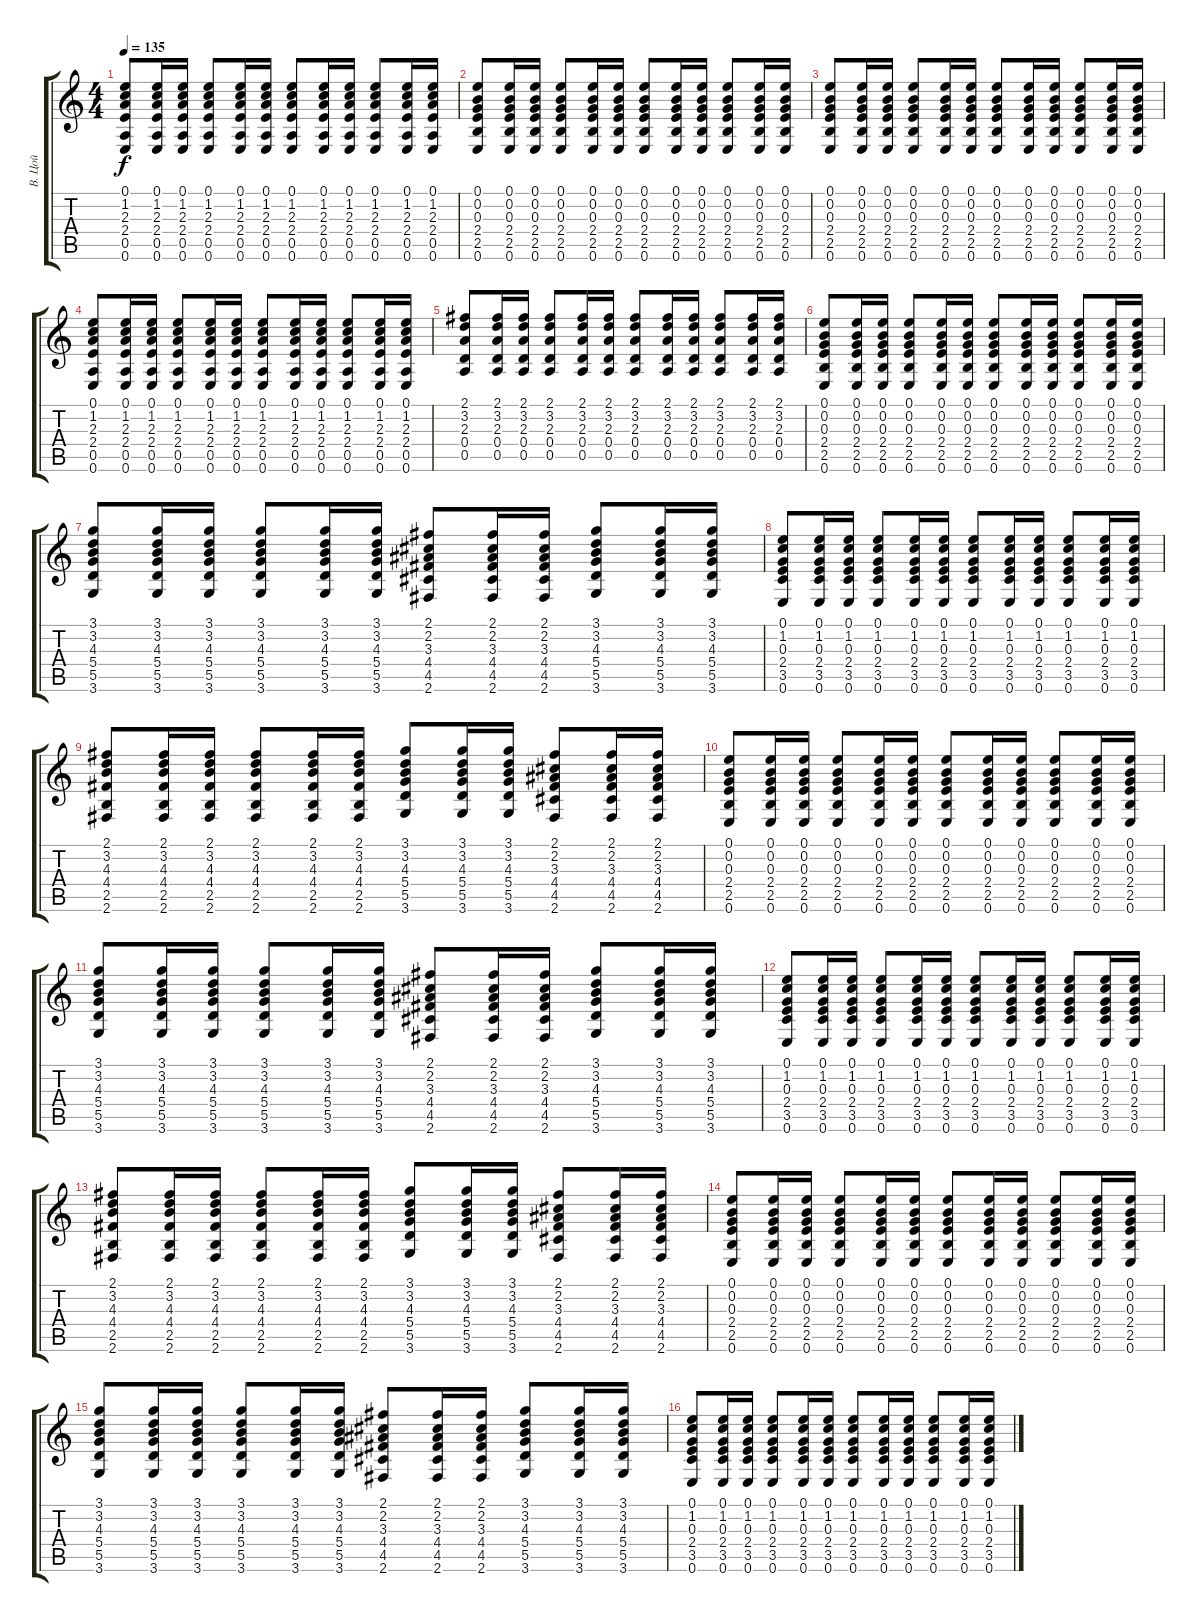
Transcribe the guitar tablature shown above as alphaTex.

\track ("В. Цой" "В. Цой") {instrument acousticguitarsteel}
\staff {score tabs}
\tuning (E4 B3 G3 D3 A2 E2) {hide}
\ts (4 4)
\tempo 135
\clef g2
\ks c
(0.1 1.2 2.3 2.4 0.5 0.6).8{dy f} (0.1 1.2 2.3 2.4 0.5 0.6).16 (0.1 1.2 2.3 2.4 0.5 0.6).16 (0.1 1.2 2.3 2.4 0.5 0.6).8 (0.1 1.2 2.3 2.4 0.5 0.6).16 (0.1 1.2 2.3 2.4 0.5 0.6).16 (0.1 1.2 2.3 2.4 0.5 0.6).8 (0.1 1.2 2.3 2.4 0.5 0.6).16 (0.1 1.2 2.3 2.4 0.5 0.6).16 (0.1 1.2 2.3 2.4 0.5 0.6).8 (0.1 1.2 2.3 2.4 0.5 0.6).16 (0.1 1.2 2.3 2.4 0.5 0.6).16 |
(0.1 0.2 0.3 2.4 2.5 0.6).8 (0.1 0.2 0.3 2.4 2.5 0.6).16 (0.1 0.2 0.3 2.4 2.5 0.6).16 (0.1 0.2 0.3 2.4 2.5 0.6).8 (0.1 0.2 0.3 2.4 2.5 0.6).16 (0.1 0.2 0.3 2.4 2.5 0.6).16 (0.1 0.2 0.3 2.4 2.5 0.6).8 (0.1 0.2 0.3 2.4 2.5 0.6).16 (0.1 0.2 0.3 2.4 2.5 0.6).16 (0.1 0.2 0.3 2.4 2.5 0.6).8 (0.1 0.2 0.3 2.4 2.5 0.6).16 (0.1 0.2 0.3 2.4 2.5 0.6).16 |
(0.1 0.2 0.3 2.4 2.5 0.6).8 (0.1 0.2 0.3 2.4 2.5 0.6).16 (0.1 0.2 0.3 2.4 2.5 0.6).16 (0.1 0.2 0.3 2.4 2.5 0.6).8 (0.1 0.2 0.3 2.4 2.5 0.6).16 (0.1 0.2 0.3 2.4 2.5 0.6).16 (0.1 0.2 0.3 2.4 2.5 0.6).8 (0.1 0.2 0.3 2.4 2.5 0.6).16 (0.1 0.2 0.3 2.4 2.5 0.6).16 (0.1 0.2 0.3 2.4 2.5 0.6).8 (0.1 0.2 0.3 2.4 2.5 0.6).16 (0.1 0.2 0.3 2.4 2.5 0.6).16 |
(0.1 1.2 2.3 2.4 0.5 0.6).8 (0.1 1.2 2.3 2.4 0.5 0.6).16 (0.1 1.2 2.3 2.4 0.5 0.6).16 (0.1 1.2 2.3 2.4 0.5 0.6).8 (0.1 1.2 2.3 2.4 0.5 0.6).16 (0.1 1.2 2.3 2.4 0.5 0.6).16 (0.1 1.2 2.3 2.4 0.5 0.6).8 (0.1 1.2 2.3 2.4 0.5 0.6).16 (0.1 1.2 2.3 2.4 0.5 0.6).16 (0.1 1.2 2.3 2.4 0.5 0.6).8 (0.1 1.2 2.3 2.4 0.5 0.6).16 (0.1 1.2 2.3 2.4 0.5 0.6).16 |
(2.1 3.2 2.3 0.4 0.5).8 (2.1 3.2 2.3 0.4 0.5).16 (2.1 3.2 2.3 0.4 0.5).16 (2.1 3.2 2.3 0.4 0.5).8 (2.1 3.2 2.3 0.4 0.5).16 (2.1 3.2 2.3 0.4 0.5).16 (2.1 3.2 2.3 0.4 0.5).8 (2.1 3.2 2.3 0.4 0.5).16 (2.1 3.2 2.3 0.4 0.5).16 (2.1 3.2 2.3 0.4 0.5).8 (2.1 3.2 2.3 0.4 0.5).16 (2.1 3.2 2.3 0.4 0.5).16 |
(0.1 0.2 0.3 2.4 2.5 0.6).8 (0.1 0.2 0.3 2.4 2.5 0.6).16 (0.1 0.2 0.3 2.4 2.5 0.6).16 (0.1 0.2 0.3 2.4 2.5 0.6).8 (0.1 0.2 0.3 2.4 2.5 0.6).16 (0.1 0.2 0.3 2.4 2.5 0.6).16 (0.1 0.2 0.3 2.4 2.5 0.6).8 (0.1 0.2 0.3 2.4 2.5 0.6).16 (0.1 0.2 0.3 2.4 2.5 0.6).16 (0.1 0.2 0.3 2.4 2.5 0.6).8 (0.1 0.2 0.3 2.4 2.5 0.6).16 (0.1 0.2 0.3 2.4 2.5 0.6).16 |
(3.1 3.2 4.3 5.4 5.5 3.6).8 (3.1 3.2 4.3 5.4 5.5 3.6).16 (3.1 3.2 4.3 5.4 5.5 3.6).16 (3.1 3.2 4.3 5.4 5.5 3.6).8 (3.1 3.2 4.3 5.4 5.5 3.6).16 (3.1 3.2 4.3 5.4 5.5 3.6).16 (2.1 2.2 3.3 4.4 4.5 2.6).8 (2.1 2.2 3.3 4.4 4.5 2.6).16 (2.1 2.2 3.3 4.4 4.5 2.6).16 (3.1 3.2 4.3 5.4 5.5 3.6).8 (3.1 3.2 4.3 5.4 5.5 3.6).16 (3.1 3.2 4.3 5.4 5.5 3.6).16 |
(0.1 1.2 0.3 2.4 3.5 0.6).8 (0.1 1.2 0.3 2.4 3.5 0.6).16 (0.1 1.2 0.3 2.4 3.5 0.6).16 (0.1 1.2 0.3 2.4 3.5 0.6).8 (0.1 1.2 0.3 2.4 3.5 0.6).16 (0.1 1.2 0.3 2.4 3.5 0.6).16 (0.1 1.2 0.3 2.4 3.5 0.6).8 (0.1 1.2 0.3 2.4 3.5 0.6).16 (0.1 1.2 0.3 2.4 3.5 0.6).16 (0.1 1.2 0.3 2.4 3.5 0.6).8 (0.1 1.2 0.3 2.4 3.5 0.6).16 (0.1 1.2 0.3 2.4 3.5 0.6).16 |
(2.1 3.2 4.3 4.4 2.5 2.6).8 (2.1 3.2 4.3 4.4 2.5 2.6).16 (2.1 3.2 4.3 4.4 2.5 2.6).16 (2.1 3.2 4.3 4.4 2.5 2.6).8 (2.1 3.2 4.3 4.4 2.5 2.6).16 (2.1 3.2 4.3 4.4 2.5 2.6).16 (3.1 3.2 4.3 5.4 5.5 3.6).8 (3.1 3.2 4.3 5.4 5.5 3.6).16 (3.1 3.2 4.3 5.4 5.5 3.6).16 (2.1 2.2 3.3 4.4 4.5 2.6).8 (2.1 2.2 3.3 4.4 4.5 2.6).16 (2.1 2.2 3.3 4.4 4.5 2.6).16 |
(0.1 0.2 0.3 2.4 2.5 0.6).8 (0.1 0.2 0.3 2.4 2.5 0.6).16 (0.1 0.2 0.3 2.4 2.5 0.6).16 (0.1 0.2 0.3 2.4 2.5 0.6).8 (0.1 0.2 0.3 2.4 2.5 0.6).16 (0.1 0.2 0.3 2.4 2.5 0.6).16 (0.1 0.2 0.3 2.4 2.5 0.6).8 (0.1 0.2 0.3 2.4 2.5 0.6).16 (0.1 0.2 0.3 2.4 2.5 0.6).16 (0.1 0.2 0.3 2.4 2.5 0.6).8 (0.1 0.2 0.3 2.4 2.5 0.6).16 (0.1 0.2 0.3 2.4 2.5 0.6).16 |
(3.1 3.2 4.3 5.4 5.5 3.6).8 (3.1 3.2 4.3 5.4 5.5 3.6).16 (3.1 3.2 4.3 5.4 5.5 3.6).16 (3.1 3.2 4.3 5.4 5.5 3.6).8 (3.1 3.2 4.3 5.4 5.5 3.6).16 (3.1 3.2 4.3 5.4 5.5 3.6).16 (2.1 2.2 3.3 4.4 4.5 2.6).8 (2.1 2.2 3.3 4.4 4.5 2.6).16 (2.1 2.2 3.3 4.4 4.5 2.6).16 (3.1 3.2 4.3 5.4 5.5 3.6).8 (3.1 3.2 4.3 5.4 5.5 3.6).16 (3.1 3.2 4.3 5.4 5.5 3.6).16 |
(0.1 1.2 0.3 2.4 3.5 0.6).8 (0.1 1.2 0.3 2.4 3.5 0.6).16 (0.1 1.2 0.3 2.4 3.5 0.6).16 (0.1 1.2 0.3 2.4 3.5 0.6).8 (0.1 1.2 0.3 2.4 3.5 0.6).16 (0.1 1.2 0.3 2.4 3.5 0.6).16 (0.1 1.2 0.3 2.4 3.5 0.6).8 (0.1 1.2 0.3 2.4 3.5 0.6).16 (0.1 1.2 0.3 2.4 3.5 0.6).16 (0.1 1.2 0.3 2.4 3.5 0.6).8 (0.1 1.2 0.3 2.4 3.5 0.6).16 (0.1 1.2 0.3 2.4 3.5 0.6).16 |
(2.1 3.2 4.3 4.4 2.5 2.6).8 (2.1 3.2 4.3 4.4 2.5 2.6).16 (2.1 3.2 4.3 4.4 2.5 2.6).16 (2.1 3.2 4.3 4.4 2.5 2.6).8 (2.1 3.2 4.3 4.4 2.5 2.6).16 (2.1 3.2 4.3 4.4 2.5 2.6).16 (3.1 3.2 4.3 5.4 5.5 3.6).8 (3.1 3.2 4.3 5.4 5.5 3.6).16 (3.1 3.2 4.3 5.4 5.5 3.6).16 (2.1 2.2 3.3 4.4 4.5 2.6).8 (2.1 2.2 3.3 4.4 4.5 2.6).16 (2.1 2.2 3.3 4.4 4.5 2.6).16 |
(0.1 0.2 0.3 2.4 2.5 0.6).8 (0.1 0.2 0.3 2.4 2.5 0.6).16 (0.1 0.2 0.3 2.4 2.5 0.6).16 (0.1 0.2 0.3 2.4 2.5 0.6).8 (0.1 0.2 0.3 2.4 2.5 0.6).16 (0.1 0.2 0.3 2.4 2.5 0.6).16 (0.1 0.2 0.3 2.4 2.5 0.6).8 (0.1 0.2 0.3 2.4 2.5 0.6).16 (0.1 0.2 0.3 2.4 2.5 0.6).16 (0.1 0.2 0.3 2.4 2.5 0.6).8 (0.1 0.2 0.3 2.4 2.5 0.6).16 (0.1 0.2 0.3 2.4 2.5 0.6).16 |
(3.1 3.2 4.3 5.4 5.5 3.6).8 (3.1 3.2 4.3 5.4 5.5 3.6).16 (3.1 3.2 4.3 5.4 5.5 3.6).16 (3.1 3.2 4.3 5.4 5.5 3.6).8 (3.1 3.2 4.3 5.4 5.5 3.6).16 (3.1 3.2 4.3 5.4 5.5 3.6).16 (2.1 2.2 3.3 4.4 4.5 2.6).8 (2.1 2.2 3.3 4.4 4.5 2.6).16 (2.1 2.2 3.3 4.4 4.5 2.6).16 (3.1 3.2 4.3 5.4 5.5 3.6).8 (3.1 3.2 4.3 5.4 5.5 3.6).16 (3.1 3.2 4.3 5.4 5.5 3.6).16 |
(0.1 1.2 0.3 2.4 3.5 0.6).8 (0.1 1.2 0.3 2.4 3.5 0.6).16 (0.1 1.2 0.3 2.4 3.5 0.6).16 (0.1 1.2 0.3 2.4 3.5 0.6).8 (0.1 1.2 0.3 2.4 3.5 0.6).16 (0.1 1.2 0.3 2.4 3.5 0.6).16 (0.1 1.2 0.3 2.4 3.5 0.6).8 (0.1 1.2 0.3 2.4 3.5 0.6).16 (0.1 1.2 0.3 2.4 3.5 0.6).16 (0.1 1.2 0.3 2.4 3.5 0.6).8 (0.1 1.2 0.3 2.4 3.5 0.6).16 (0.1 1.2 0.3 2.4 3.5 0.6).16
